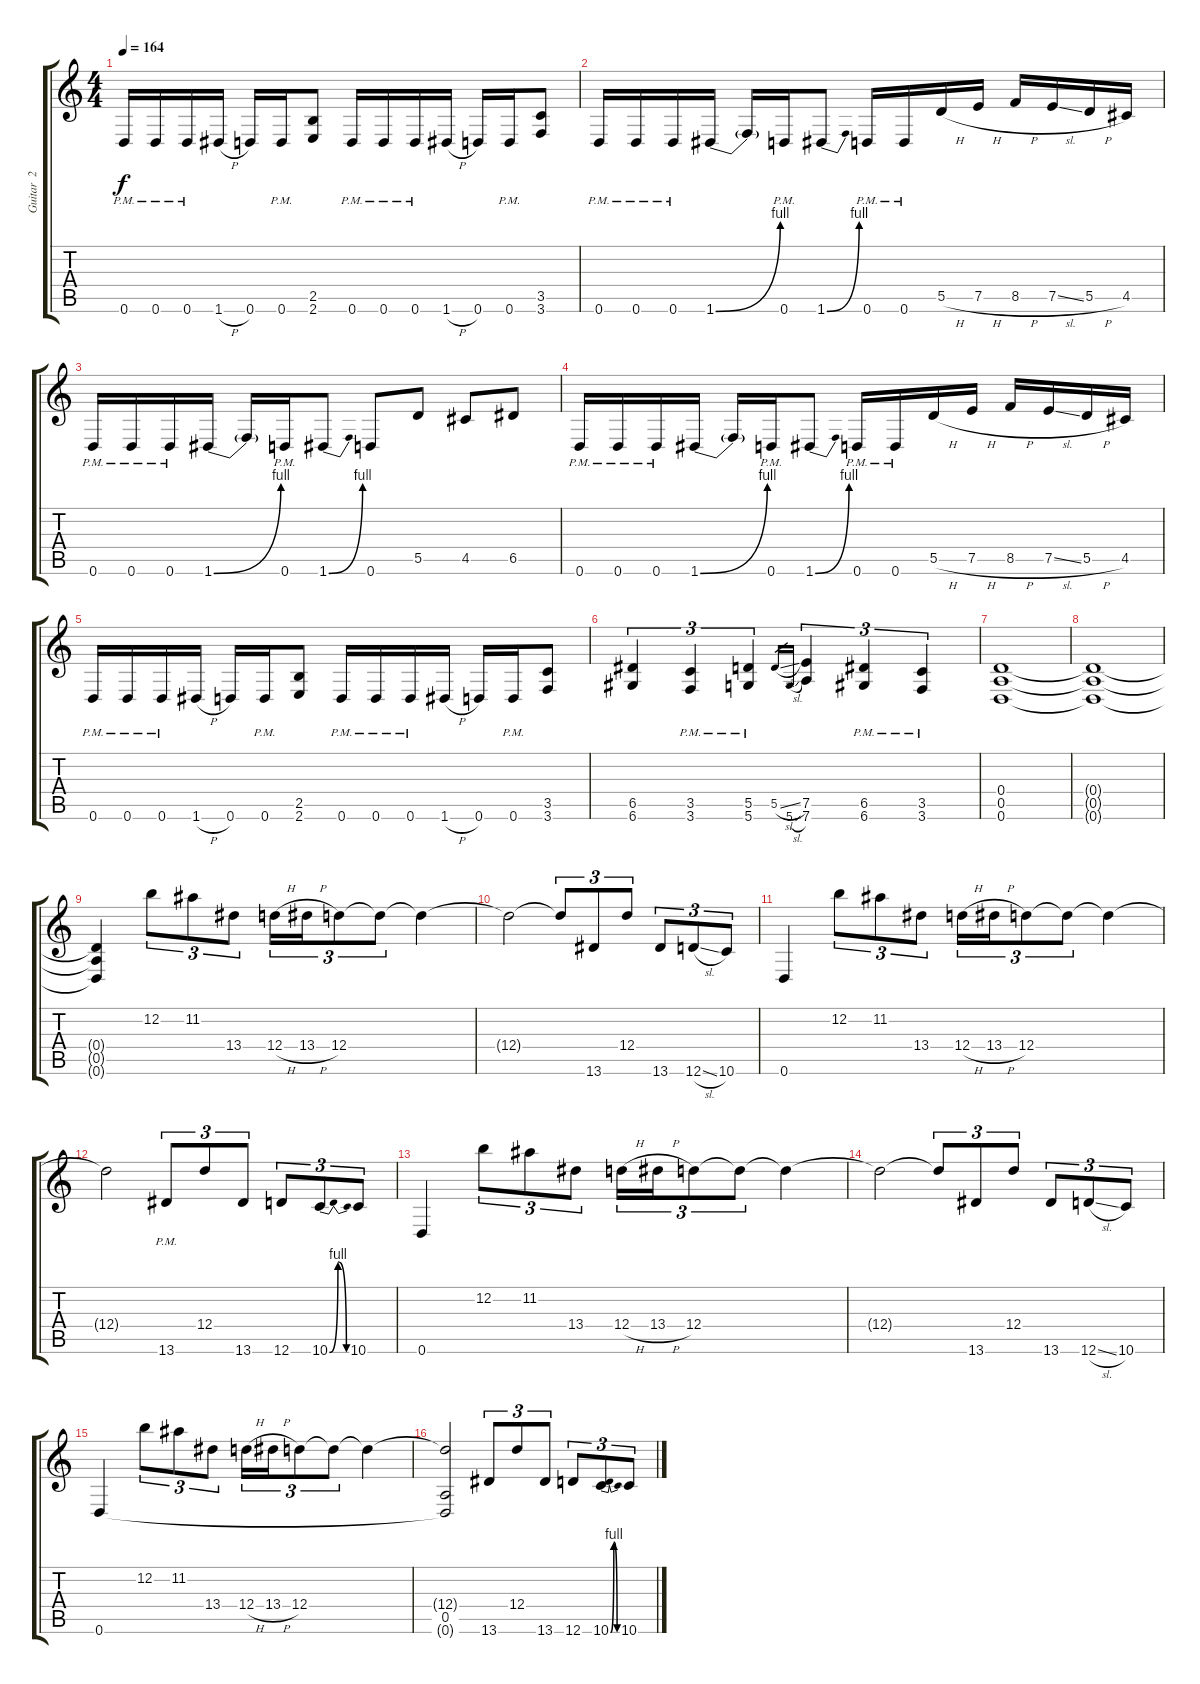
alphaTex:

\track ("Guitar  2" "Guitar  2") {instrument distortionguitar}
\staff {score tabs}
\tuning (E4 B3 G3 D3 A2 D2) {hide}
\ts (4 4)
\tempo 164
\clef g2
\ks c
0.6{pm}.16{dy f} 0.6{pm}.16 0.6{pm}.16 1.6{h}.16 0.6.16 0.6{pm}.16 (2.5 2.6).8 0.6{pm}.16 0.6{pm}.16 0.6{pm}.16 1.6{h}.16 0.6.16 0.6{pm}.16 (3.5 3.6).8 |
0.6{pm}.16 0.6{pm}.16 0.6{pm}.16 1.6{be (bend 0 0 60 4)}.16 1.6{t}.16 0.6{pm}.16 1.6{be (bend 0 0 60 4)}.8 0.6{pm}.16 0.6{pm}.16 5.5{h}.16 7.5{h}.16 8.5{h}.16 7.5{sl}.16 5.5{h}.16 4.5.16 |
0.6{pm}.16 0.6{pm}.16 0.6{pm}.16 1.6{be (bend 0 0 60 4)}.16 1.6{t}.16 0.6{pm}.16 1.6{be (bend 0 0 60 4)}.8 0.6.8 5.5.8 4.5.8 6.5.8 |
0.6{pm}.16 0.6{pm}.16 0.6{pm}.16 1.6{be (bend 0 0 60 4)}.16 1.6{t}.16 0.6{pm}.16 1.6{be (bend 0 0 60 4)}.8 0.6{pm}.16 0.6{pm}.16 5.5{h}.16 7.5{h}.16 8.5{h}.16 7.5{sl}.16 5.5{h}.16 4.5.16 |
0.6{pm}.16 0.6{pm}.16 0.6{pm}.16 1.6{h}.16 0.6.16 0.6{pm}.16 (2.5 2.6).8 0.6{pm}.16 0.6{pm}.16 0.6{pm}.16 1.6{h}.16 0.6.16 0.6{pm}.16 (3.5 3.6).8 |
(6.5 6.6).4{tu (3 2)} (3.5 3.6{pm}).4{tu (3 2)} (5.5 5.6{pm}).4{tu (3 2)} 5.5{sl}.16{gr} 5.6{sl}.16{gr} (7.5 7.6).4{tu (3 2)} (6.5 6.6{pm}).4{tu (3 2)} (3.5 3.6{pm}).4{tu (3 2)} |
(0.4 0.5 0.6).1 |
(0.4{t} 0.5{t} 0.6{t}).1 |
(0.4{t} 0.5{t} 0.6{t}).4 12.2.8{tu (3 2)} 11.2.8{tu (3 2)} 13.4.8{tu (3 2)} 12.4{h}.16{tu (3 2)} 13.4{h}.16{tu (3 2)} 12.4.8{tu (3 2)} 12.4{t}.8{tu (3 2)} 12.4{t}.4 |
12.4{t}.2 12.4{t}.8{tu (3 2)} 13.6.8{tu (3 2)} 12.4.8{tu (3 2)} 13.6.8{tu (3 2)} 12.6{sl}.8{tu (3 2)} 10.6.8{tu (3 2)} |
0.6.4 12.2.8{tu (3 2)} 11.2.8{tu (3 2)} 13.4.8{tu (3 2)} 12.4{h}.16{tu (3 2)} 13.4{h}.16{tu (3 2)} 12.4.8{tu (3 2)} 12.4{t}.8{tu (3 2)} 12.4{t}.4 |
12.4{t}.2 13.6{pm}.8{tu (3 2)} 12.4.8{tu (3 2)} 13.6.8{tu (3 2)} 12.6.8{tu (3 2)} 10.6{be (bendrelease 0 0 15 4 15 4 60 0)}.8{tu (3 2)} 10.6.8{tu (3 2)} |
0.6.4 12.2.8{tu (3 2)} 11.2.8{tu (3 2)} 13.4.8{tu (3 2)} 12.4{h}.16{tu (3 2)} 13.4{h}.16{tu (3 2)} 12.4.8{tu (3 2)} 12.4{t}.8{tu (3 2)} 12.4{t}.4 |
12.4{t}.2 12.4{t}.8{tu (3 2)} 13.6.8{tu (3 2)} 12.4.8{tu (3 2)} 13.6.8{tu (3 2)} 12.6{sl}.8{tu (3 2)} 10.6.8{tu (3 2)} |
0.6.4 12.2.8{tu (3 2)} 11.2.8{tu (3 2)} 13.4.8{tu (3 2)} 12.4{h}.16{tu (3 2)} 13.4{h}.16{tu (3 2)} 12.4.8{tu (3 2)} 12.4{t}.8{tu (3 2)} 12.4{t}.4 |
(12.4{t} 0.5 0.6{t}).2 13.6.8{tu (3 2)} 12.4.8{tu (3 2)} 13.6.8{tu (3 2)} 12.6.8{tu (3 2)} 10.6{be (bendrelease 0 0 15 4 15 4 60 0)}.8{tu (3 2)} 10.6.8{tu (3 2)}
